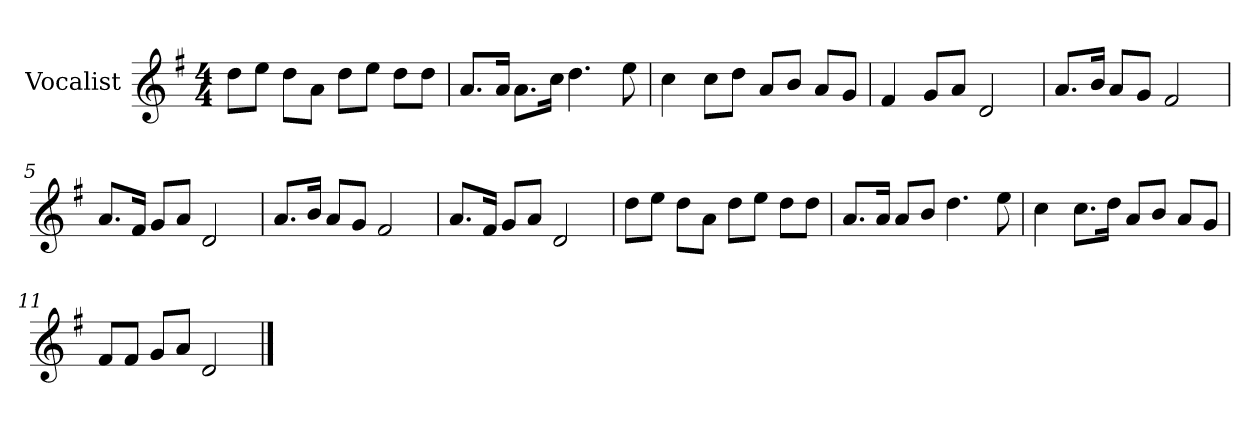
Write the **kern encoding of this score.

**kern
*part1
*staff1
*I"Vocalist
*k[f#]
*G:
*M4/4
=
8ddL
8eeJ
8ddL
8aJ
8ddL
8eeJ
8ddL
8ddJ
=1
8.aL
16aJk
8.aL
16ccJk
4.dd
8ee
=2
4cc
8ccL
8ddJ
8aL
8bJ
8aL
8gJ
=3
4f#
8gL
8aJ
2d
=4
8.aL
16bJk
8aL
8gJ
2f#
=5
8.aL
16f#Jk
8gL
8aJ
2d
=6
8.aL
16bJk
8aL
8gJ
2f#
=7
8.aL
16f#Jk
8gL
8aJ
2d
=8
8ddL
8eeJ
8ddL
8aJ
8ddL
8eeJ
8ddL
8ddJ
=9
8.aL
16aJk
8aL
8bJ
4.dd
8ee
=10
4cc
8.ccL
16ddJk
8aL
8bJ
8aL
8gJ
=11
8f#L
8f#J
8gL
8aJ
2d
==
*-
